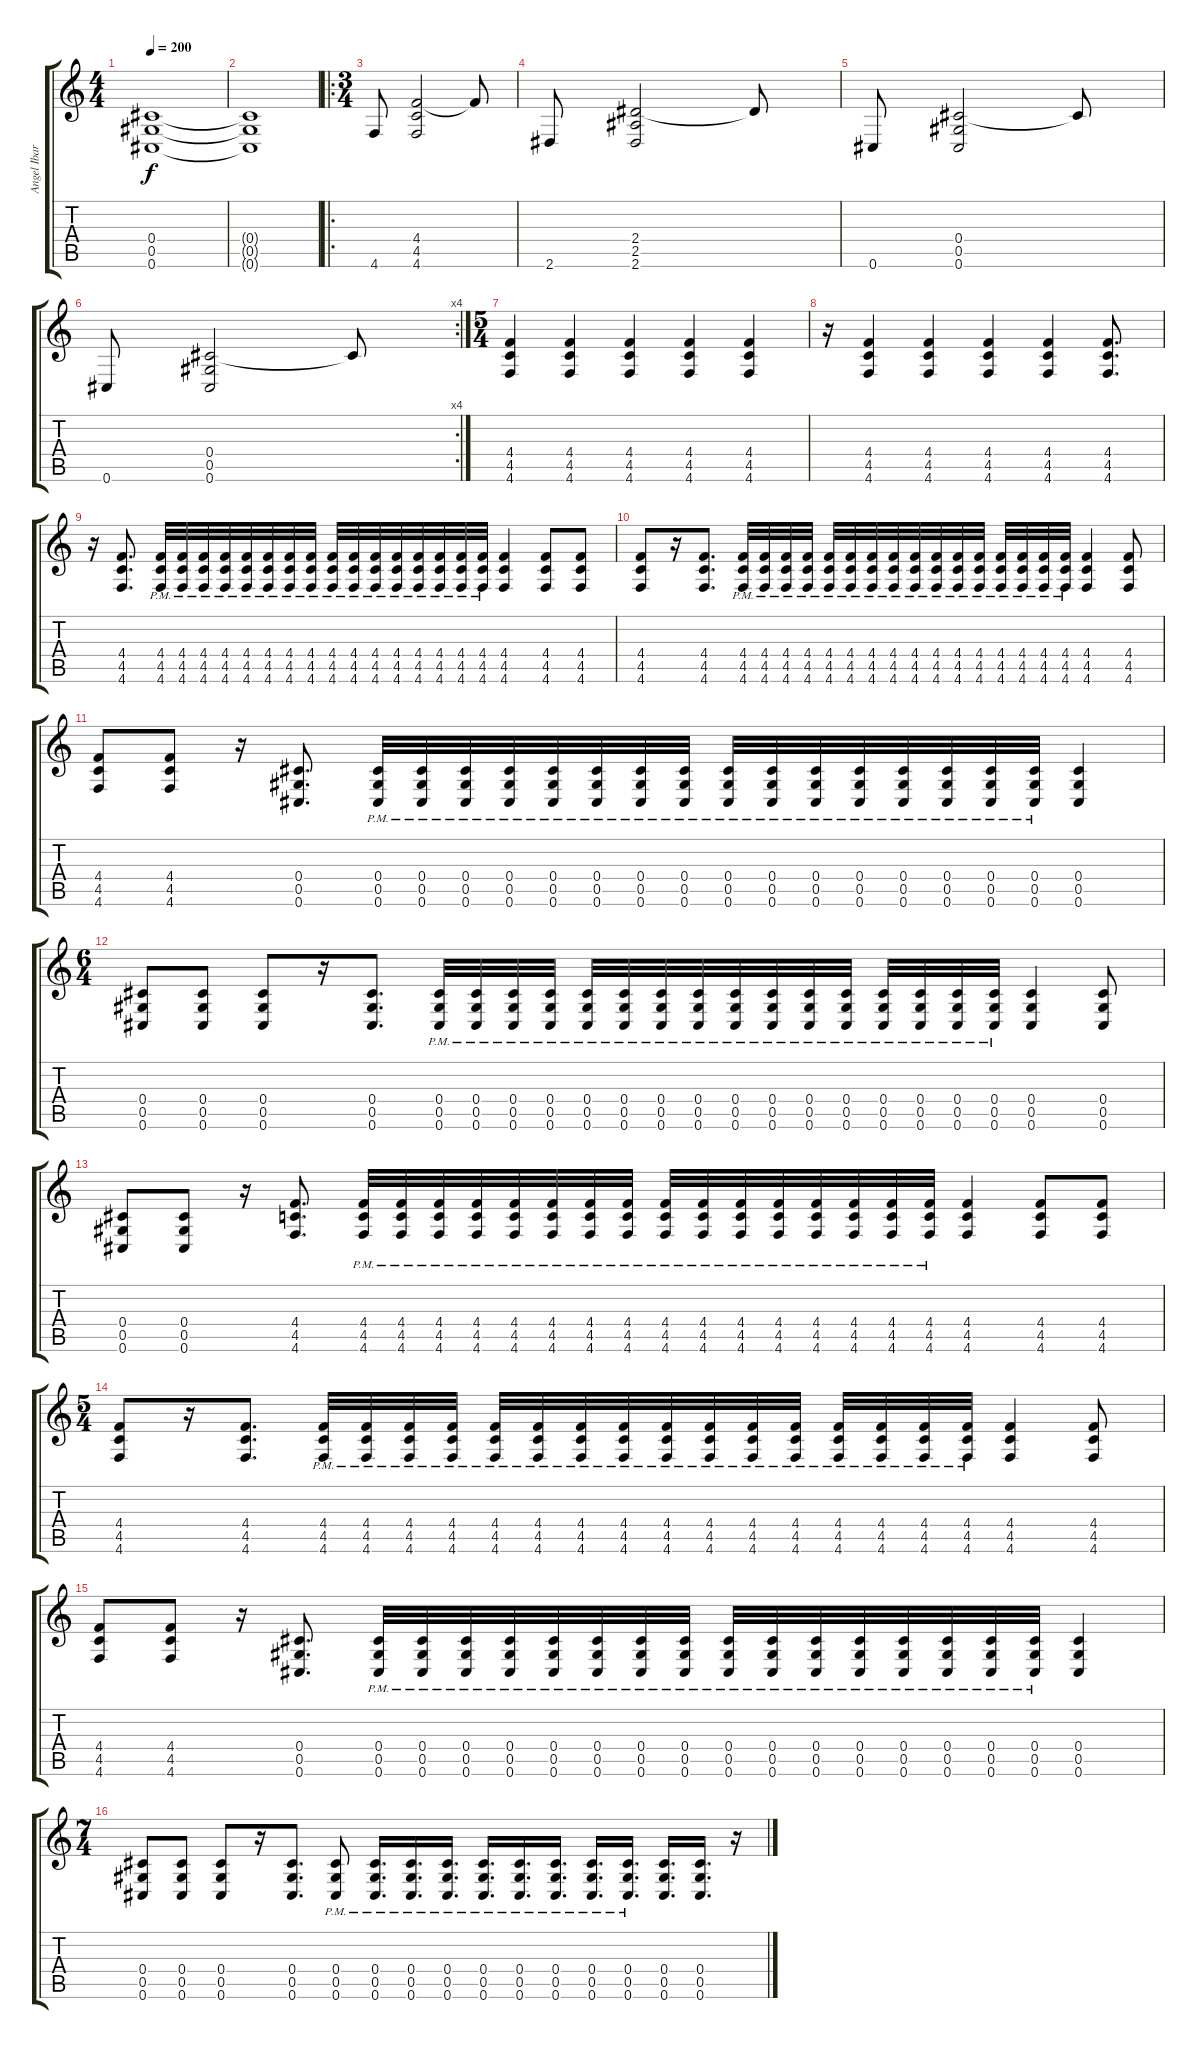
\track ("Angel Ibarra" "Angel Ibar") {instrument distortionguitar}
\staff {score tabs}
\tuning (Eb4 Bb3 Gb3 Db3 Ab2 Db2) {hide}
\ts (4 4)
\tempo 200
\clef g2
\ks c
(0.4{t} 0.5{t} 0.6{t}).1{dy f} |
(0.4{t} 0.5{t} 0.6{t}).1 |
\ro
\ts (3 4)
4.6.8 (4.4 4.5 4.6).2 4.4{t}.8 |
2.6.8 (2.4 2.5 2.6).2 2.4{t}.8 |
0.6.8 (0.4 0.5 0.6).2 0.4{t}.8 |
\rc 4
0.6.8 (0.4 0.5 0.6).2 0.4{t}.8 |
\ts (5 4)
(4.4 4.5 4.6).4 (4.4 4.5 4.6).4 (4.4 4.5 4.6).4 (4.4 4.5 4.6).4 (4.4 4.5 4.6).4 |
r.16 (4.4 4.5 4.6).4 (4.4 4.5 4.6).4 (4.4 4.5 4.6).4 (4.4 4.5 4.6).4 (4.4 4.5 4.6).8{d} |
r.16 (4.4 4.5 4.6).8{d} (4.4{pm} 4.5{pm} 4.6{pm}).32 (4.4{pm} 4.5{pm} 4.6{pm}).32 (4.4{pm} 4.5{pm} 4.6{pm}).32 (4.4{pm} 4.5{pm} 4.6{pm}).32 (4.4{pm} 4.5{pm} 4.6{pm}).32 (4.4{pm} 4.5{pm} 4.6{pm}).32 (4.4{pm} 4.5{pm} 4.6{pm}).32 (4.4{pm} 4.5{pm} 4.6{pm}).32 (4.4{pm} 4.5{pm} 4.6{pm}).32 (4.4{pm} 4.5{pm} 4.6{pm}).32 (4.4{pm} 4.5{pm} 4.6{pm}).32 (4.4{pm} 4.5{pm} 4.6{pm}).32 (4.4{pm} 4.5{pm} 4.6{pm}).32 (4.4{pm} 4.5{pm} 4.6{pm}).32 (4.4{pm} 4.5{pm} 4.6{pm}).32 (4.4{pm} 4.5{pm} 4.6{pm}).32 (4.4 4.5 4.6).4 (4.4 4.5 4.6).8 (4.4 4.5 4.6).8 |
(4.4 4.5 4.6).8 r.16 (4.4 4.5 4.6).8{d} (4.4{pm} 4.5{pm} 4.6{pm}).32 (4.4{pm} 4.5{pm} 4.6{pm}).32 (4.4{pm} 4.5{pm} 4.6{pm}).32 (4.4{pm} 4.5{pm} 4.6{pm}).32 (4.4{pm} 4.5{pm} 4.6{pm}).32 (4.4{pm} 4.5{pm} 4.6{pm}).32 (4.4{pm} 4.5{pm} 4.6{pm}).32 (4.4{pm} 4.5{pm} 4.6{pm}).32 (4.4{pm} 4.5{pm} 4.6{pm}).32 (4.4{pm} 4.5{pm} 4.6{pm}).32 (4.4{pm} 4.5{pm} 4.6{pm}).32 (4.4{pm} 4.5{pm} 4.6{pm}).32 (4.4{pm} 4.5{pm} 4.6{pm}).32 (4.4{pm} 4.5{pm} 4.6{pm}).32 (4.4{pm} 4.5{pm} 4.6{pm}).32 (4.4{pm} 4.5{pm} 4.6{pm}).32 (4.4 4.5 4.6).4 (4.4 4.5 4.6).8 |
(4.4 4.5 4.6).8 (4.4 4.5 4.6).8 r.16 (0.4 0.5 0.6).8{d} (0.4{pm} 0.5{pm} 0.6{pm}).32 (0.4{pm} 0.5{pm} 0.6{pm}).32 (0.4{pm} 0.5{pm} 0.6{pm}).32 (0.4{pm} 0.5{pm} 0.6{pm}).32 (0.4{pm} 0.5{pm} 0.6{pm}).32 (0.4{pm} 0.5{pm} 0.6{pm}).32 (0.4{pm} 0.5{pm} 0.6{pm}).32 (0.4{pm} 0.5{pm} 0.6{pm}).32 (0.4{pm} 0.5{pm} 0.6{pm}).32 (0.4{pm} 0.5{pm} 0.6{pm}).32 (0.4{pm} 0.5{pm} 0.6{pm}).32 (0.4{pm} 0.5{pm} 0.6{pm}).32 (0.4{pm} 0.5{pm} 0.6{pm}).32 (0.4{pm} 0.5{pm} 0.6{pm}).32 (0.4{pm} 0.5{pm} 0.6{pm}).32 (0.4{pm} 0.5{pm} 0.6{pm}).32 (0.4 0.5 0.6).4 |
\ts (6 4)
(0.4 0.5 0.6).8 (0.4 0.5 0.6).8 (0.4 0.5 0.6).8 r.16 (0.4 0.5 0.6).8{d} (0.4{pm} 0.5{pm} 0.6{pm}).32 (0.4{pm} 0.5{pm} 0.6{pm}).32 (0.4{pm} 0.5{pm} 0.6{pm}).32 (0.4{pm} 0.5{pm} 0.6{pm}).32 (0.4{pm} 0.5{pm} 0.6{pm}).32 (0.4{pm} 0.5{pm} 0.6{pm}).32 (0.4{pm} 0.5{pm} 0.6{pm}).32 (0.4{pm} 0.5{pm} 0.6{pm}).32 (0.4{pm} 0.5{pm} 0.6{pm}).32 (0.4{pm} 0.5{pm} 0.6{pm}).32 (0.4{pm} 0.5{pm} 0.6{pm}).32 (0.4{pm} 0.5{pm} 0.6{pm}).32 (0.4{pm} 0.5{pm} 0.6{pm}).32 (0.4{pm} 0.5{pm} 0.6{pm}).32 (0.4{pm} 0.5{pm} 0.6{pm}).32 (0.4{pm} 0.5{pm} 0.6{pm}).32 (0.4 0.5 0.6).4 (0.4 0.5 0.6).8 |
(0.4 0.5 0.6).8 (0.4 0.5 0.6).8 r.16 (4.4 4.5 4.6).8{d} (4.4{pm} 4.5{pm} 4.6{pm}).32 (4.4{pm} 4.5{pm} 4.6{pm}).32 (4.4{pm} 4.5{pm} 4.6{pm}).32 (4.4{pm} 4.5{pm} 4.6{pm}).32 (4.4{pm} 4.5{pm} 4.6{pm}).32 (4.4{pm} 4.5{pm} 4.6{pm}).32 (4.4{pm} 4.5{pm} 4.6{pm}).32 (4.4{pm} 4.5{pm} 4.6{pm}).32 (4.4{pm} 4.5{pm} 4.6{pm}).32 (4.4{pm} 4.5{pm} 4.6{pm}).32 (4.4{pm} 4.5{pm} 4.6{pm}).32 (4.4{pm} 4.5{pm} 4.6{pm}).32 (4.4{pm} 4.5{pm} 4.6{pm}).32 (4.4{pm} 4.5{pm} 4.6{pm}).32 (4.4{pm} 4.5{pm} 4.6{pm}).32 (4.4{pm} 4.5{pm} 4.6{pm}).32 (4.4 4.5 4.6).4 (4.4 4.5 4.6).8 (4.4 4.5 4.6).8 |
\ts (5 4)
(4.4 4.5 4.6).8 r.16 (4.4 4.5 4.6).8{d} (4.4{pm} 4.5{pm} 4.6{pm}).32 (4.4{pm} 4.5{pm} 4.6{pm}).32 (4.4{pm} 4.5{pm} 4.6{pm}).32 (4.4{pm} 4.5{pm} 4.6{pm}).32 (4.4{pm} 4.5{pm} 4.6{pm}).32 (4.4{pm} 4.5{pm} 4.6{pm}).32 (4.4{pm} 4.5{pm} 4.6{pm}).32 (4.4{pm} 4.5{pm} 4.6{pm}).32 (4.4{pm} 4.5{pm} 4.6{pm}).32 (4.4{pm} 4.5{pm} 4.6{pm}).32 (4.4{pm} 4.5{pm} 4.6{pm}).32 (4.4{pm} 4.5{pm} 4.6{pm}).32 (4.4{pm} 4.5{pm} 4.6{pm}).32 (4.4{pm} 4.5{pm} 4.6{pm}).32 (4.4{pm} 4.5{pm} 4.6{pm}).32 (4.4{pm} 4.5{pm} 4.6{pm}).32 (4.4 4.5 4.6).4 (4.4 4.5 4.6).8 |
(4.4 4.5 4.6).8 (4.4 4.5 4.6).8 r.16 (0.4 0.5 0.6).8{d} (0.4{pm} 0.5{pm} 0.6{pm}).32 (0.4{pm} 0.5{pm} 0.6{pm}).32 (0.4{pm} 0.5{pm} 0.6{pm}).32 (0.4{pm} 0.5{pm} 0.6{pm}).32 (0.4{pm} 0.5{pm} 0.6{pm}).32 (0.4{pm} 0.5{pm} 0.6{pm}).32 (0.4{pm} 0.5{pm} 0.6{pm}).32 (0.4{pm} 0.5{pm} 0.6{pm}).32 (0.4{pm} 0.5{pm} 0.6{pm}).32 (0.4{pm} 0.5{pm} 0.6{pm}).32 (0.4{pm} 0.5{pm} 0.6{pm}).32 (0.4{pm} 0.5{pm} 0.6{pm}).32 (0.4{pm} 0.5{pm} 0.6{pm}).32 (0.4{pm} 0.5{pm} 0.6{pm}).32 (0.4{pm} 0.5{pm} 0.6{pm}).32 (0.4{pm} 0.5{pm} 0.6{pm}).32 (0.4 0.5 0.6).4 |
\ts (7 4)
(0.4 0.5 0.6).8 (0.4 0.5 0.6).8 (0.4 0.5 0.6).8 r.16 (0.4 0.5 0.6).8{d} (0.4{pm} 0.5{pm} 0.6{pm}).8 (0.4{pm} 0.5{pm} 0.6{pm}).16{d} (0.4{pm} 0.5{pm} 0.6{pm}).16{d} (0.4{pm} 0.5{pm} 0.6{pm}).16{d} (0.4{pm} 0.5{pm} 0.6{pm}).16{d} (0.4{pm} 0.5{pm} 0.6{pm}).16{d} (0.4{pm} 0.5{pm} 0.6{pm}).16{d} (0.4{pm} 0.5{pm} 0.6{pm}).16{d} (0.4{pm} 0.5{pm} 0.6{pm}).16{d} (0.4 0.5 0.6).16{d} (0.4 0.5 0.6).16{d} r.16
